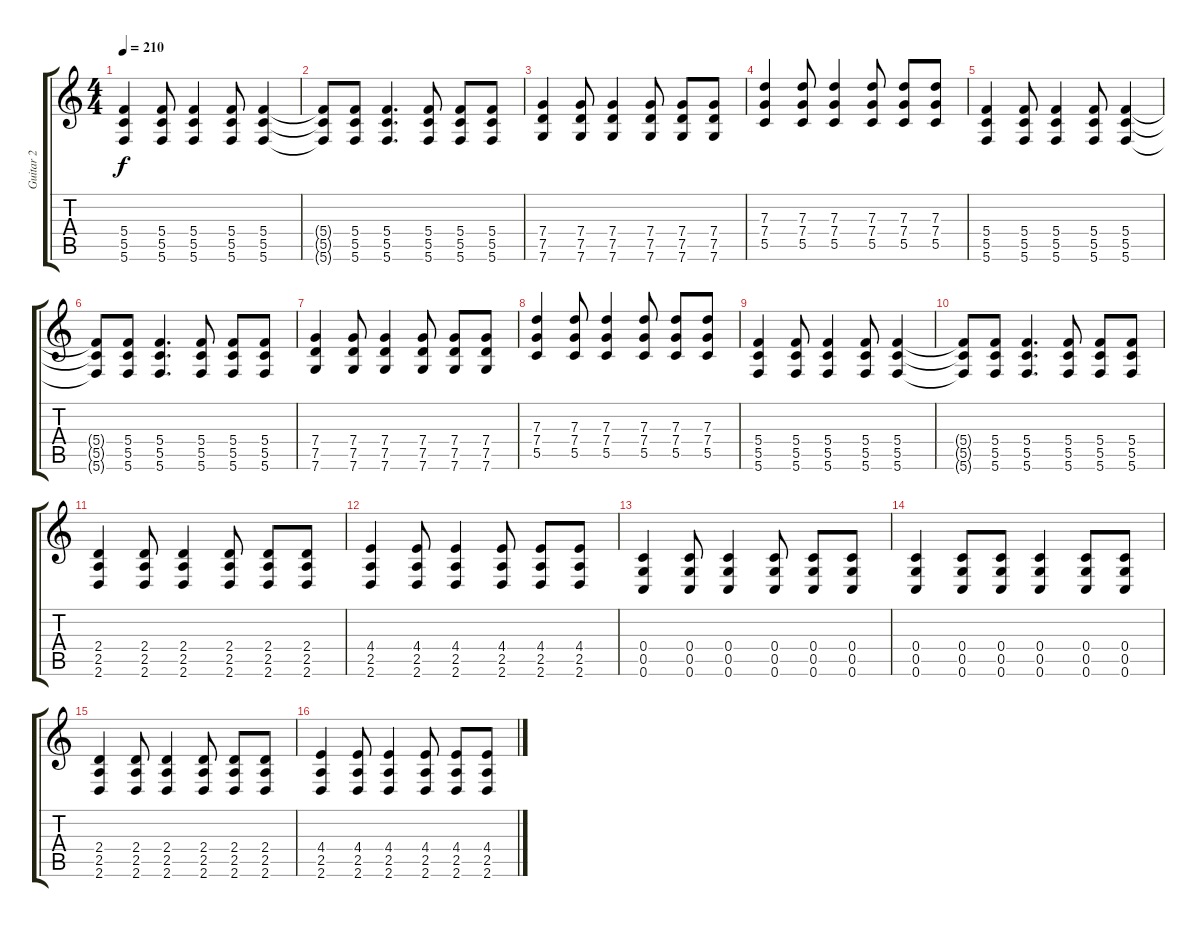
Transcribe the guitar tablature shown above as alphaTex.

\track ("Guitar 2" "Guitar 2") {instrument overdrivenguitar}
\staff {score tabs}
\tuning (E4 C4 G3 C3 G2 C2) {hide}
\ts (4 4)
\tempo 210
\clef g2
\ks c
(5.4 5.5 5.6).4{dy f} (5.4 5.5 5.6).8 (5.4 5.5 5.6).4 (5.4 5.5 5.6).8 (5.4 5.5 5.6).4 |
(5.4{t} 5.5{t} 5.6{t}).8 (5.4 5.5 5.6).8 (5.4 5.5 5.6).4{d} (5.4 5.5 5.6).8 (5.4 5.5 5.6).8 (5.4 5.5 5.6).8 |
(7.4 7.5 7.6).4 (7.4 7.5 7.6).8 (7.4 7.5 7.6).4 (7.4 7.5 7.6).8 (7.4 7.5 7.6).8 (7.4 7.5 7.6).8 |
(7.3 7.4 5.5).4 (7.3 7.4 5.5).8 (7.3 7.4 5.5).4 (7.3 7.4 5.5).8 (7.3 7.4 5.5).8 (7.3 7.4 5.5).8 |
(5.4 5.5 5.6).4 (5.4 5.5 5.6).8 (5.4 5.5 5.6).4 (5.4 5.5 5.6).8 (5.4 5.5 5.6).4 |
(5.4{t} 5.5{t} 5.6{t}).8 (5.4 5.5 5.6).8 (5.4 5.5 5.6).4{d} (5.4 5.5 5.6).8 (5.4 5.5 5.6).8 (5.4 5.5 5.6).8 |
(7.4 7.5 7.6).4 (7.4 7.5 7.6).8 (7.4 7.5 7.6).4 (7.4 7.5 7.6).8 (7.4 7.5 7.6).8 (7.4 7.5 7.6).8 |
(7.3 7.4 5.5).4 (7.3 7.4 5.5).8 (7.3 7.4 5.5).4 (7.3 7.4 5.5).8 (7.3 7.4 5.5).8 (7.3 7.4 5.5).8 |
(5.4 5.5 5.6).4 (5.4 5.5 5.6).8 (5.4 5.5 5.6).4 (5.4 5.5 5.6).8 (5.4 5.5 5.6).4 |
(5.4{t} 5.5{t} 5.6{t}).8 (5.4 5.5 5.6).8 (5.4 5.5 5.6).4{d} (5.4 5.5 5.6).8 (5.4 5.5 5.6).8 (5.4 5.5 5.6).8 |
(2.4 2.5 2.6).4 (2.4 2.5 2.6).8 (2.4 2.5 2.6).4 (2.4 2.5 2.6).8 (2.4 2.5 2.6).8 (2.4 2.5 2.6).8 |
(4.4 2.5 2.6).4 (4.4 2.5 2.6).8 (4.4 2.5 2.6).4 (4.4 2.5 2.6).8 (4.4 2.5 2.6).8 (4.4 2.5 2.6).8 |
(0.4 0.5 0.6).4 (0.4 0.5 0.6).8 (0.4 0.5 0.6).4 (0.4 0.5 0.6).8 (0.4 0.5 0.6).8 (0.4 0.5 0.6).8 |
(0.4 0.5 0.6).4 (0.4 0.5 0.6).8 (0.4 0.5 0.6).8 (0.4 0.5 0.6).4 (0.4 0.5 0.6).8 (0.4 0.5 0.6).8 |
(2.4 2.5 2.6).4 (2.4 2.5 2.6).8 (2.4 2.5 2.6).4 (2.4 2.5 2.6).8 (2.4 2.5 2.6).8 (2.4 2.5 2.6).8 |
(4.4 2.5 2.6).4 (4.4 2.5 2.6).8 (4.4 2.5 2.6).4 (4.4 2.5 2.6).8 (4.4 2.5 2.6).8 (4.4 2.5 2.6).8
